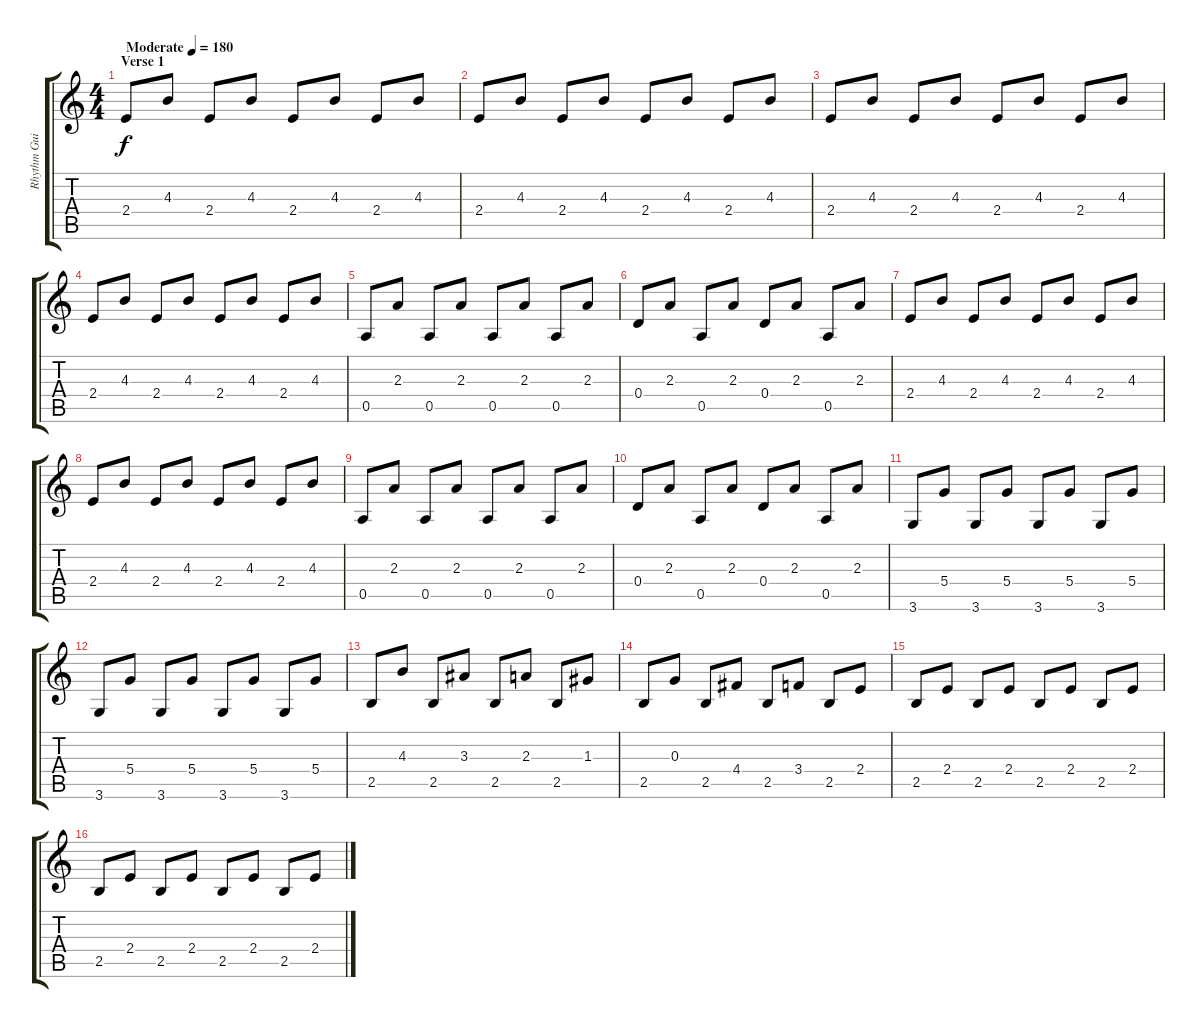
\track ("Rhythm Guitar" "Rhythm Gui") {instrument electricguitarjazz}
\staff {score tabs}
\tuning (E4 B3 G3 D3 A2 E2) {hide}
\ts (4 4)
\section ("" "Verse 1")
\tempo (180 "Moderate")
\clef g2
\ks c
2.4.8{dy f instrument electricguitarjazz} 4.3.8 2.4.8 4.3.8 2.4.8 4.3.8 2.4.8 4.3.8 |
2.4.8 4.3.8 2.4.8 4.3.8 2.4.8 4.3.8 2.4.8 4.3.8 |
2.4.8 4.3.8 2.4.8 4.3.8 2.4.8 4.3.8 2.4.8 4.3.8 |
2.4.8 4.3.8 2.4.8 4.3.8 2.4.8 4.3.8 2.4.8 4.3.8 |
0.5.8 2.3.8 0.5.8 2.3.8 0.5.8 2.3.8 0.5.8 2.3.8 |
0.4.8 2.3.8 0.5.8 2.3.8 0.4.8 2.3.8 0.5.8 2.3.8 |
2.4.8 4.3.8 2.4.8 4.3.8 2.4.8 4.3.8 2.4.8 4.3.8 |
2.4.8 4.3.8 2.4.8 4.3.8 2.4.8 4.3.8 2.4.8 4.3.8 |
0.5.8 2.3.8 0.5.8 2.3.8 0.5.8 2.3.8 0.5.8 2.3.8 |
0.4.8 2.3.8 0.5.8 2.3.8 0.4.8 2.3.8 0.5.8 2.3.8 |
3.6.8 5.4.8 3.6.8 5.4.8 3.6.8 5.4.8 3.6.8 5.4.8 |
3.6.8 5.4.8 3.6.8 5.4.8 3.6.8 5.4.8 3.6.8 5.4.8 |
2.5.8 4.3.8 2.5.8 3.3.8 2.5.8 2.3.8 2.5.8 1.3.8 |
2.5.8 0.3.8 2.5.8 4.4.8 2.5.8 3.4.8 2.5.8 2.4.8 |
2.5.8 2.4.8 2.5.8 2.4.8 2.5.8 2.4.8 2.5.8 2.4.8 |
2.5.8 2.4.8 2.5.8 2.4.8 2.5.8 2.4.8 2.5.8 2.4.8
